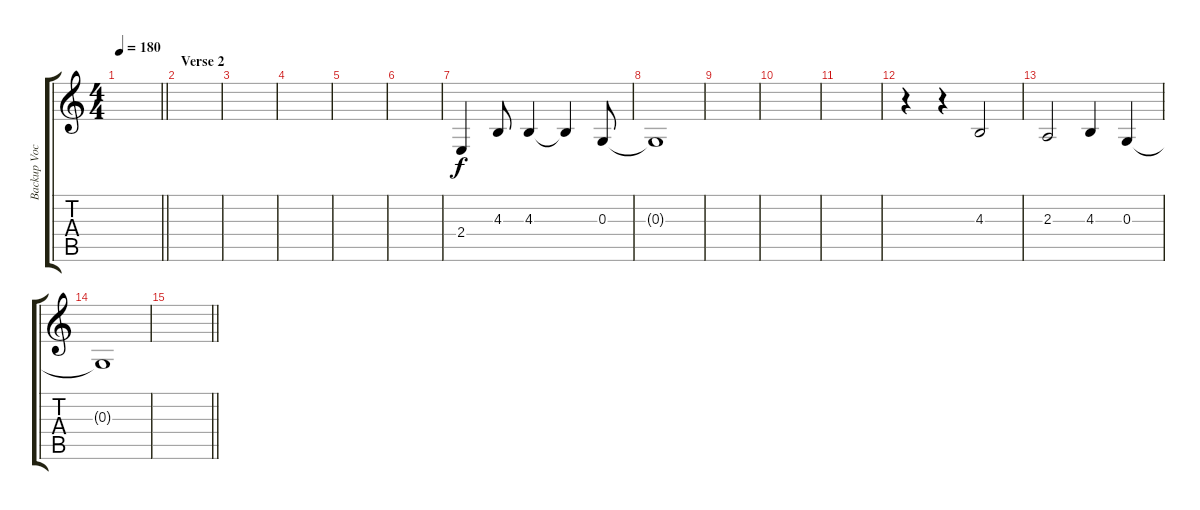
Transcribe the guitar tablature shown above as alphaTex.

\track ("Backup Vocals" "Backup Voc") {instrument sopranosax}
\staff {score tabs}
\tuning (E4 B3 G3 D3 A2 E2) {hide}
\ts (4 4)
\tempo 180
\clef g2
\barLineRight lightlight
\ks c
|
\section ("" "Verse 2")
|
|
|
|
|
2.4.4 4.3.8 4.3.4 4.3{t}.4 0.3.8 |
0.3{t}.1 |
|
|
|
r.4 r.4 4.3.2 |
2.3.2 4.3.4 0.3.4 |
0.3{t}.1 |
\barLineRight lightlight
